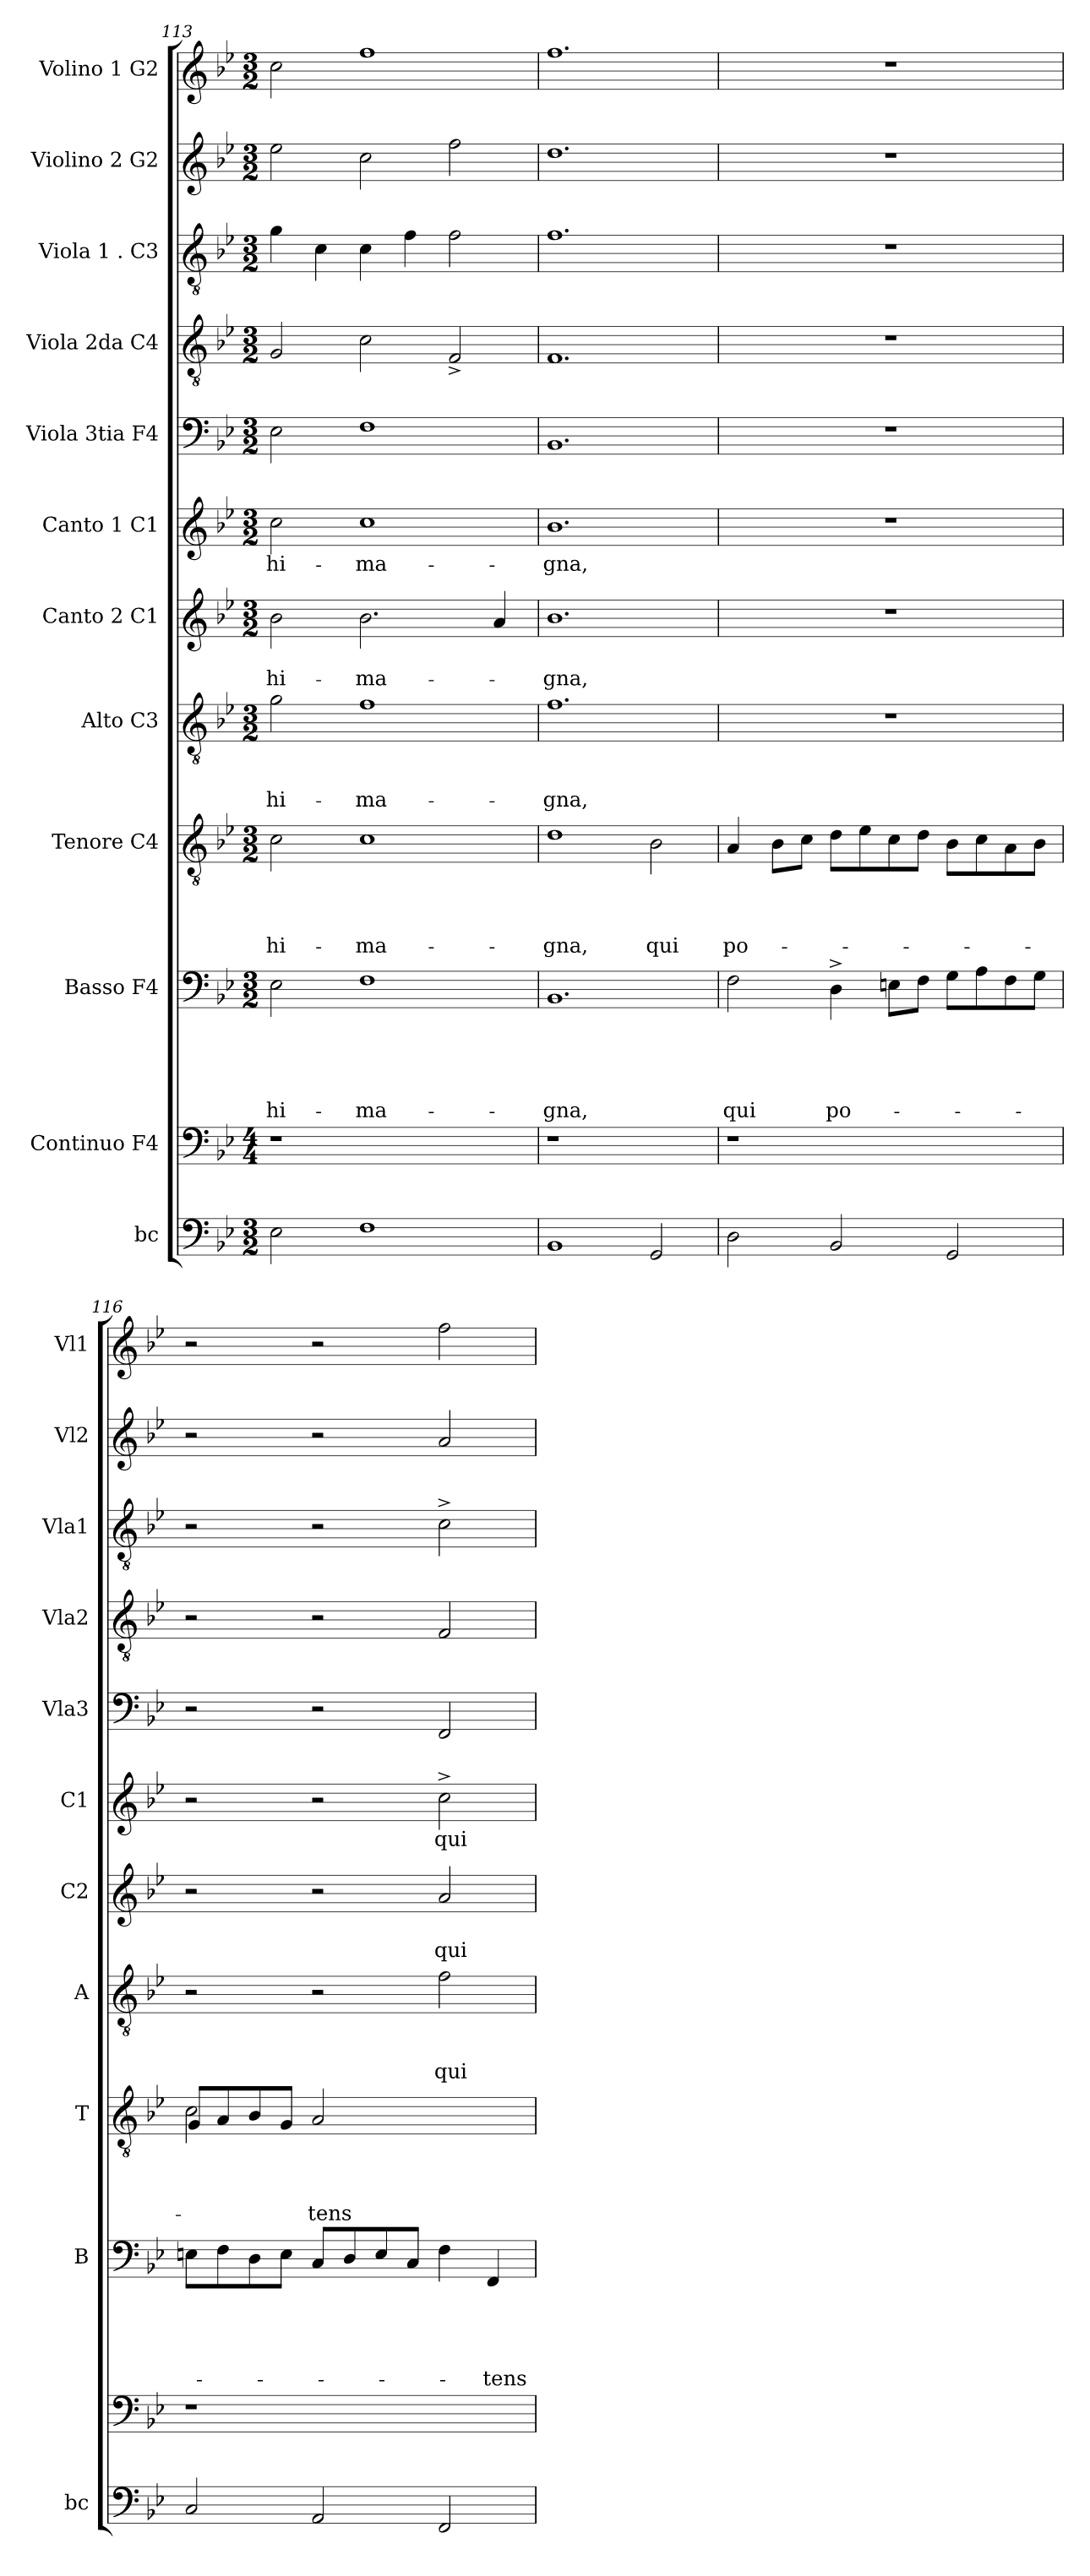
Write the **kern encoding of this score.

**kern	**kern	**kern	**text	**text	**text	**text	**text	**kern	**text	**text	**text	**text	**kern	**text	**text	**text	**kern	**text	**text	**kern	**text	**kern	**kern	**kern	**kern	**kern
*part12	*part11	*part10	*part10	*part10	*part10	*part10	*part10	*part9	*part9	*part9	*part9	*part9	*part8	*part8	*part8	*part8	*part7	*part7	*part7	*part6	*part6	*part5	*part4	*part3	*part2	*part1
*staff12	*staff11	*staff10	*staff10	*staff10	*staff10	*staff10	*staff10	*staff9	*staff9	*staff9	*staff9	*staff9	*staff8	*staff8	*staff8	*staff8	*staff7	*staff7	*staff7	*staff6	*staff6	*staff5	*staff4	*staff3	*staff2	*staff1
*I"bc	*I"Continuo F4	*I"Basso F4	*	*	*	*	*	*I"Tenore C4	*	*	*	*	*I"Alto C3	*	*	*	*I"Canto 2 C1	*	*	*I"Canto 1 C1	*	*I"Viola 3tia F4	*I"Viola 2da C4	*I"Viola 1 . C3	*I"Violino 2 G2	*I"Volino 1 G2
*I'bc	*	*I'B	*	*	*	*	*	*I'T	*	*	*	*	*I'A	*	*	*	*I'C2	*	*	*I'C1	*	*I'Vla3	*I'Vla2	*I'Vla1	*I'Vl2	*I'Vl1
*clefF4	*clefF4	*clefF4	*	*	*	*	*	*clefGv2	*	*	*	*	*clefGv2	*	*	*	*clefG2	*	*	*clefG2	*	*clefF4	*clefGv2	*clefGv2	*clefG2	*clefG2
*k[b-e-]	*k[b-e-]	*k[b-e-]	*	*	*	*	*	*k[b-e-]	*	*	*	*	*k[b-e-]	*	*	*	*k[b-e-]	*	*	*k[b-e-]	*	*k[b-e-]	*k[b-e-]	*k[b-e-]	*k[b-e-]	*k[b-e-]
*B-:	*B-:	*B-:	*	*	*	*	*	*B-:	*	*	*	*	*B-:	*	*	*	*B-:	*	*	*B-:	*	*B-:	*B-:	*B-:	*B-:	*B-:
*M3/2	*M4/4	*M3/2	*	*	*	*	*	*M3/2	*	*	*	*	*M3/2	*	*	*	*M3/2	*	*	*M3/2	*	*M3/2	*M3/2	*M3/2	*M3/2	*M3/2
=113	=113	=113	=113	=113	=113	=113	=113	=113	=113	=113	=113	=113	=113	=113	=113	=113	=113	=113	=113	=113	=113	=113	=113	=113	=113	=113
!	!	!	!	!	!	!	!LO:LY:b	!	!	!	!	!LO:LY:b	!	!	!	!LO:LY:b	!	!	!LO:LY:b	!	!LO:LY:b	!	!	!	!	!
2E-\	1r	2E-\	.	.	.	.	-hi-	2c\	.	.	.	-hi-	2g\	.	.	-hi-	2b-\	.	-hi-	2cc\	-hi-	2E-\	2G/	4g\	2ee-\	2cc\
.	.	.	.	.	.	.	.	.	.	.	.	.	.	.	.	.	.	.	.	.	.	.	.	4c\	.	.
!	!	!	!	!	!	!	!LO:LY:b	!	!	!	!	!LO:LY:b	!	!	!	!LO:LY:b	!	!	!LO:LY:b	!	!LO:LY:b	!	!	!	!	!
1F	.	1F	.	.	.	.	-ma-	1c	.	.	.	-ma-	1f	.	.	-ma-	2.b-\	.	-ma-	1cc	-ma-	1F	2c\	4c\	2cc\	1ff
.	.	.	.	.	.	.	.	.	.	.	.	.	.	.	.	.	.	.	.	.	.	.	.	4f\	.	.
.	2ryy	.	.	.	.	.	.	.	.	.	.	.	.	.	.	.	.	.	.	.	.	.	2F^</	2f\	2ff\	.
.	.	.	.	.	.	.	.	.	.	.	.	.	.	.	.	.	4a/	.	.	.	.	.	.	.	.	.
!!LO:PB:g=z
=114	=114	=114	=114	=114	=114	=114	=114	=114	=114	=114	=114	=114	=114	=114	=114	=114	=114	=114	=114	=114	=114	=114	=114	=114	=114	=114
!	!	!	!	!	!	!	!LO:LY:b	!	!	!	!	!LO:LY:b	!	!	!	!LO:LY:b	!	!	!LO:LY:b	!	!LO:LY:b	!	!	!	!	!
1BB-	1r	1.BB-	.	.	.	.	-gna,	1d	.	.	.	-gna,	1.f	.	.	-gna,	1.b-	.	-gna,	1.b-	-gna,	1.BB-	1.F	1.f	1.dd	1.ff
!	!	!	!	!	!	!	!	!	!	!	!	!LO:LY:b	!	!	!	!	!	!	!	!	!	!	!	!	!	!
2GG/	2ryy	.	.	.	.	.	.	2B-\	.	.	.	qui	.	.	.	.	.	.	.	.	.	.	.	.	.	.
=115	=115	=115	=115	=115	=115	=115	=115	=115	=115	=115	=115	=115	=115	=115	=115	=115	=115	=115	=115	=115	=115	=115	=115	=115	=115	=115
!	!	!	!	!	!	!	!LO:LY:b	!	!	!	!	!LO:LY:b	!LO:N:vis=1	!	!	!	!LO:N:vis=1	!	!	!LO:N:vis=1	!	!LO:N:vis=1	!LO:N:vis=1	!LO:N:vis=1	!LO:N:vis=1	!LO:N:vis=1
2D\	1r	2F\	.	.	.	.	qui	4A/	.	.	.	po-	1.r	.	.	.	1.r	.	.	1.r	.	1.r	1.r	1.r	1.r	1.r
.	.	.	.	.	.	.	.	8B-\L	.	.	.	.	.	.	.	.	.	.	.	.	.	.	.	.	.	.
.	.	.	.	.	.	.	.	8c\J	.	.	.	.	.	.	.	.	.	.	.	.	.	.	.	.	.	.
!	!	!	!	!	!	!	!LO:LY:b	!	!	!	!	!	!	!	!	!	!	!	!	!	!	!	!	!	!	!
2BB-/	.	4D^>\	.	.	.	.	po-	8d\L	.	.	.	.	.	.	.	.	.	.	.	.	.	.	.	.	.	.
.	.	.	.	.	.	.	.	8e-\	.	.	.	.	.	.	.	.	.	.	.	.	.	.	.	.	.	.
.	.	8En\L	.	.	.	.	.	8c\	.	.	.	.	.	.	.	.	.	.	.	.	.	.	.	.	.	.
.	.	8F\J	.	.	.	.	.	8d\J	.	.	.	.	.	.	.	.	.	.	.	.	.	.	.	.	.	.
2GG/	2ryy	8G\L	.	.	.	.	.	8B-\L	.	.	.	.	.	.	.	.	.	.	.	.	.	.	.	.	.	.
.	.	8A\	.	.	.	.	.	8c\	.	.	.	.	.	.	.	.	.	.	.	.	.	.	.	.	.	.
.	.	8F\	.	.	.	.	.	8A\	.	.	.	.	.	.	.	.	.	.	.	.	.	.	.	.	.	.
.	.	8G\J	.	.	.	.	.	8B-\J	.	.	.	.	.	.	.	.	.	.	.	.	.	.	.	.	.	.
=116	=116	=116	=116	=116	=116	=116	=116	=116	=116	=116	=116	=116	=116	=116	=116	=116	=116	=116	=116	=116	=116	=116	=116	=116	=116	=116
*	*	*	*	*	*	*	*	*^	*	*	*	*	*	*	*	*	*	*	*	*	*	*	*	*	*	*
2C/	1r	8En\L	.	.	.	.	.	2c\	8G/L	.	.	.	.	2r	.	.	.	2r	.	.	2r	.	2r	2r	2r	2r	2r
.	.	8F\	.	.	.	.	.	.	8A/	.	.	.	.	.	.	.	.	.	.	.	.	.	.	.	.	.	.
.	.	8D\	.	.	.	.	.	.	8B-/	.	.	.	.	.	.	.	.	.	.	.	.	.	.	.	.	.	.
.	.	8E\J	.	.	.	.	.	.	8G/J	.	.	.	.	.	.	.	.	.	.	.	.	.	.	.	.	.	.
!	!	!	!	!	!	!	!	!	!	!	!	!	!LO:LY:b	!	!	!	!	!	!	!	!	!	!	!	!	!	!
2AA/	.	8C/L	.	.	.	.	.	2ryy	2A/	.	.	.	-tens	2r	.	.	.	2r	.	.	2r	.	2r	2r	2r	2r	2r
.	.	8D/	.	.	.	.	.	.	.	.	.	.	.	.	.	.	.	.	.	.	.	.	.	.	.	.	.
.	.	8E/	.	.	.	.	.	.	.	.	.	.	.	.	.	.	.	.	.	.	.	.	.	.	.	.	.
.	.	8C/J	.	.	.	.	.	.	.	.	.	.	.	.	.	.	.	.	.	.	.	.	.	.	.	.	.
!	!	!	!	!	!	!	!	!	!	!	!	!	!	!	!	!	!LO:LY:b	!	!	!LO:LY:b	!	!LO:LY:b	!	!	!	!	!
2FF/	2ryy	4F\	.	.	.	.	.	2ryy	2ryy	.	.	.	.	2f\	.	.	qui	2a/	.	qui	2cc^>\	qui	2FF/	2F/	2c^>\	2a/	2ff\
!	!	!	!	!	!	!	!LO:LY:b	!	!	!	!	!	!	!	!	!	!	!	!	!	!	!	!	!	!	!	!
.	.	4FF/	.	.	.	.	-tens	.	.	.	.	.	.	.	.	.	.	.	.	.	.	.	.	.	.	.	.
*	*	*	*	*	*	*	*	*v	*v	*	*	*	*	*	*	*	*	*	*	*	*	*	*	*	*	*	*
=	=	=	=	=	=	=	=	=	=	=	=	=	=	=	=	=	=	=	=	=	=	=	=	=	=	=
*-	*-	*-	*-	*-	*-	*-	*-	*-	*-	*-	*-	*-	*-	*-	*-	*-	*-	*-	*-	*-	*-	*-	*-	*-	*-	*-
